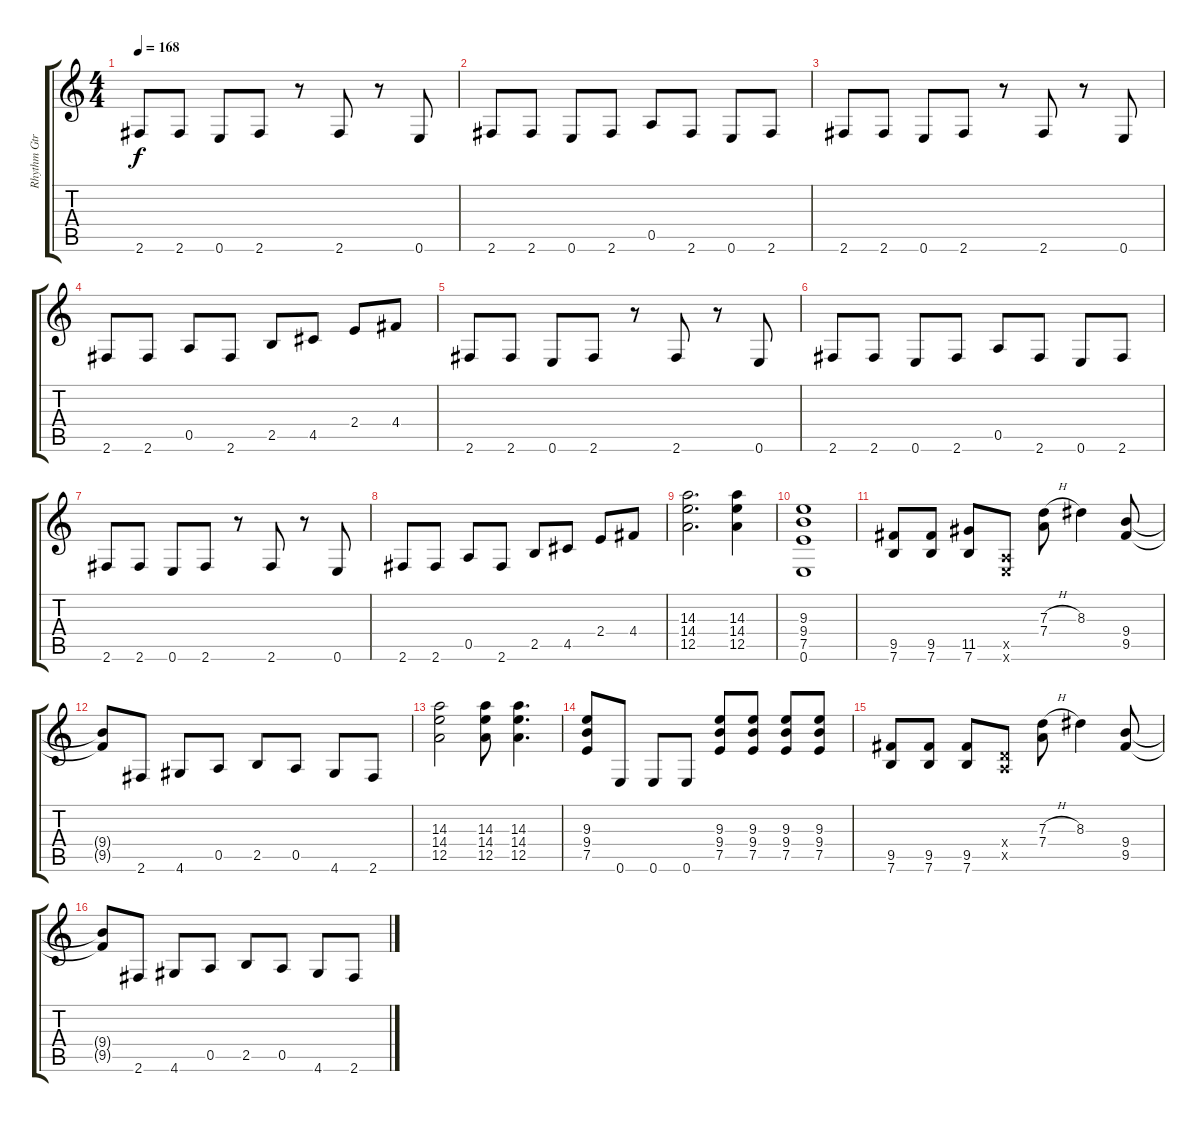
\track ("Rhythm Gtr.1" "Rhythm Gtr") {instrument distortionguitar}
\staff {score tabs}
\tuning (E4 B3 G3 D3 A2 E2) {hide}
\ts (4 4)
\tempo 168
\clef g2
\ks c
2.6.8{dy f} 2.6.8 0.6.8 2.6.8 r.8 2.6.8 r.8 0.6.8 |
2.6.8 2.6.8 0.6.8 2.6.8 0.5.8 2.6.8 0.6.8 2.6.8 |
2.6.8 2.6.8 0.6.8 2.6.8 r.8 2.6.8 r.8 0.6.8 |
2.6.8 2.6.8 0.5.8 2.6.8 2.5.8 4.5.8 2.4.8 4.4.8 |
2.6.8 2.6.8 0.6.8 2.6.8 r.8 2.6.8 r.8 0.6.8 |
2.6.8 2.6.8 0.6.8 2.6.8 0.5.8 2.6.8 0.6.8 2.6.8 |
2.6.8 2.6.8 0.6.8 2.6.8 r.8 2.6.8 r.8 0.6.8 |
2.6.8 2.6.8 0.5.8 2.6.8 2.5.8 4.5.8 2.4.8 4.4.8 |
(14.3 14.4 12.5).2{d} (14.3 14.4 12.5).4 |
(9.3 9.4 7.5 0.6).1 |
(9.5 7.6).8 (9.5 7.6).8 (11.5 7.6).8 (0.5{x} 0.6{x}).8 (7.3{h} 7.4).8 8.3.4 (9.4 9.5).8 |
(9.4{t} 9.5{t}).8 2.6.8 4.6.8 0.5.8 2.5.8 0.5.8 4.6.8 2.6.8 |
(14.3 14.4 12.5).2 (14.3 14.4 12.5).8 (14.3 14.4 12.5).4{d} |
(9.3 9.4 7.5).8 0.6.8 0.6.8 0.6.8 (9.3 9.4 7.5).8 (9.3 9.4 7.5).8 (9.3 9.4 7.5).8 (9.3 9.4 7.5).8 |
(9.5 7.6).8 (9.5 7.6).8 (9.5 7.6).8 (0.4{x} 0.5{x}).8 (7.3{h} 7.4).8 8.3.4 (9.4 9.5).8 |
(9.4{t} 9.5{t}).8 2.6.8 4.6.8 0.5.8 2.5.8 0.5.8 4.6.8 2.6.8
